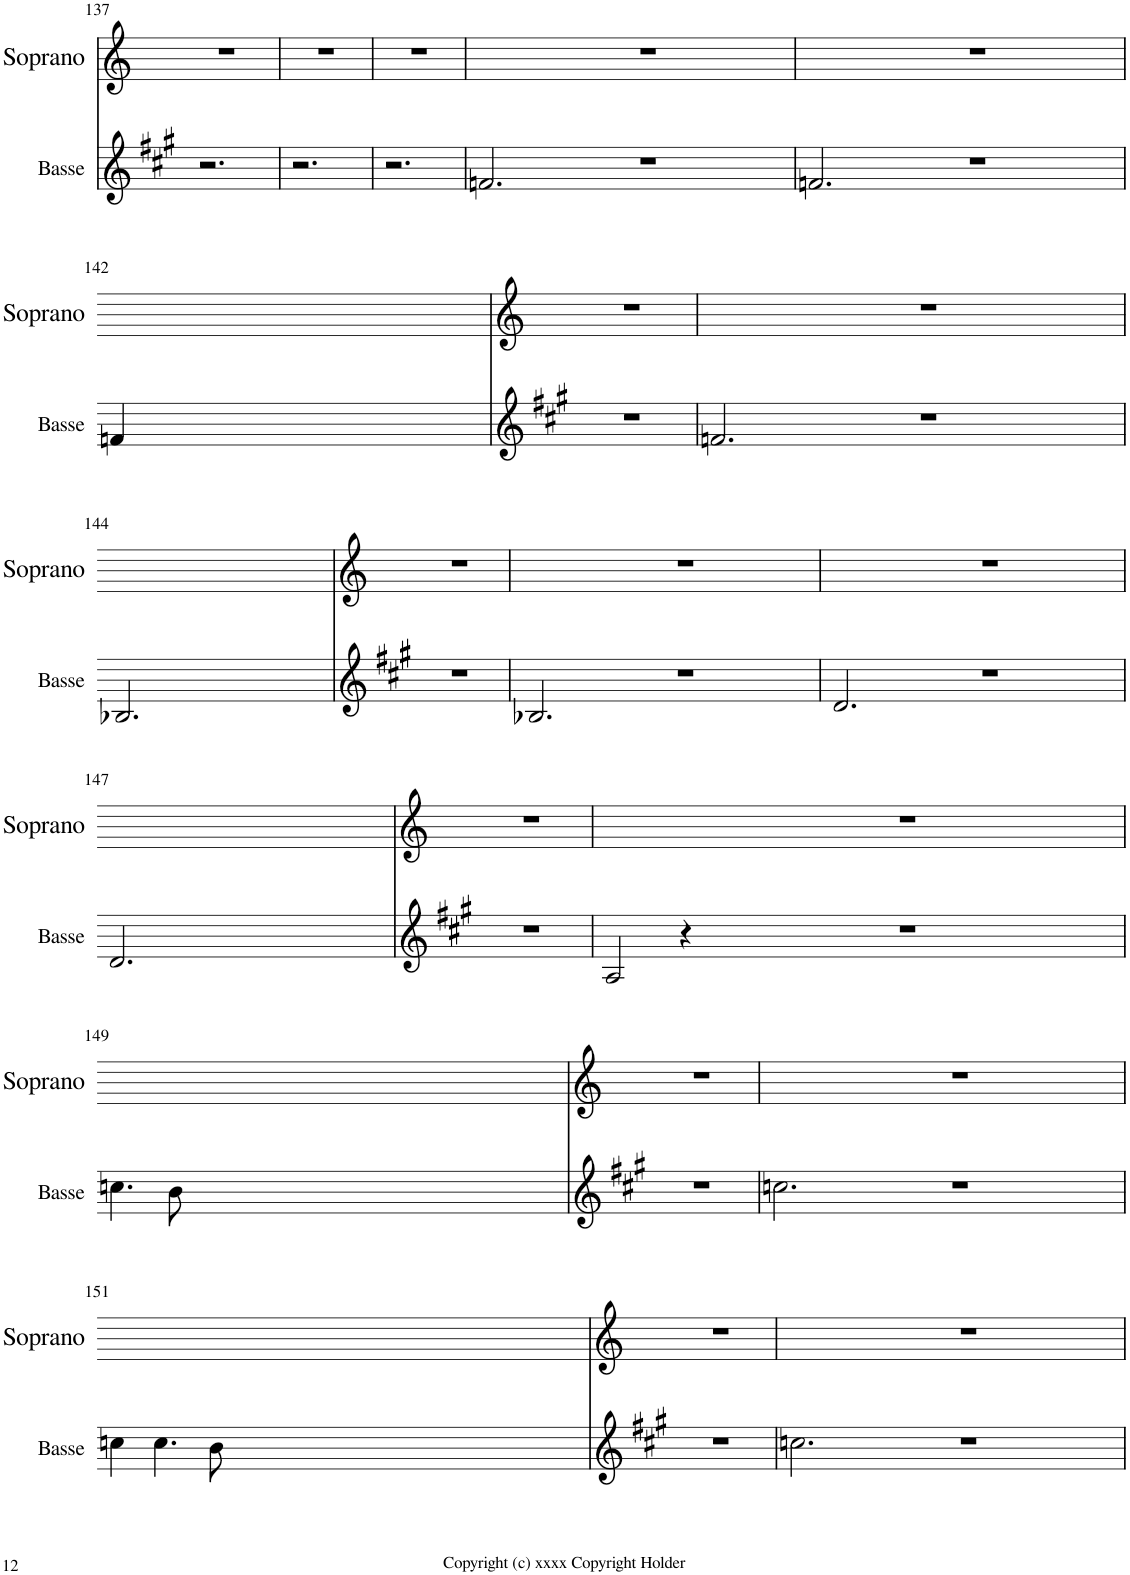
**kern	**kern
*part2	*part1
*staff2	*staff1
*I"Basse	*I"Soprano
*I'Basse	*I'Soprano
!!LO:PB:g=z
*clefG2	*clefG2
*k[f#c#g#]	*k[]
*M3/4	*M3/4
=137	=137
2.r	2.r
=138	=138
2.r	2.r
=139	=139
2.r	2.r
=140	=140
2.fn/	2.r
1.ryy	0ryy
2.r	.
.	4ryy
=141	=141
2.fn/	2.r
1.ryy	0ryy
2.r	.
.	4ryy
!!LO:LB:g=z
=142	=142
4fn/	2.r
1.ryy	.
.	1..ryy
2.r	.
=143	=143
2.fn/	2.r
1.ryy	0ryy
2.r	.
.	4ryy
!!LO:LB:g=z
=144	=144
2.B-X/	2.r
1.ryy	0ryy
2.r	.
.	4ryy
=145	=145
2.B-X/	2.r
1.ryy	0ryy
2.r	.
.	4ryy
=146	=146
2.d/	2.r
1.ryy	0ryy
2.r	.
.	4ryy
!!LO:LB:g=z
=147	=147
2.d/	2.r
1.ryy	0ryy
2.r	.
.	4ryy
=148	=148
2A/	2.r
4r	.
1.ryy	0ryy
2.r	.
.	4ryy
!!LO:LB:g=z
=149	=149
4.ccn\	2.r
8b\	.
1.ryy	.
.	0ryy
2.r	.
=150	=150
2.ccn\	2.r
1.ryy	0ryy
2.r	.
.	4ryy
!!LO:LB:g=z
=151	=151
4ccn\	2.r
4.cc\	.
8b\	.
1.ryy	0ryy
2.r	.
.	4ryy
=152	=152
2.ccn\	2.r
1.ryy	0ryy
2.r	.
.	4ryy
=	=
*-	*-
